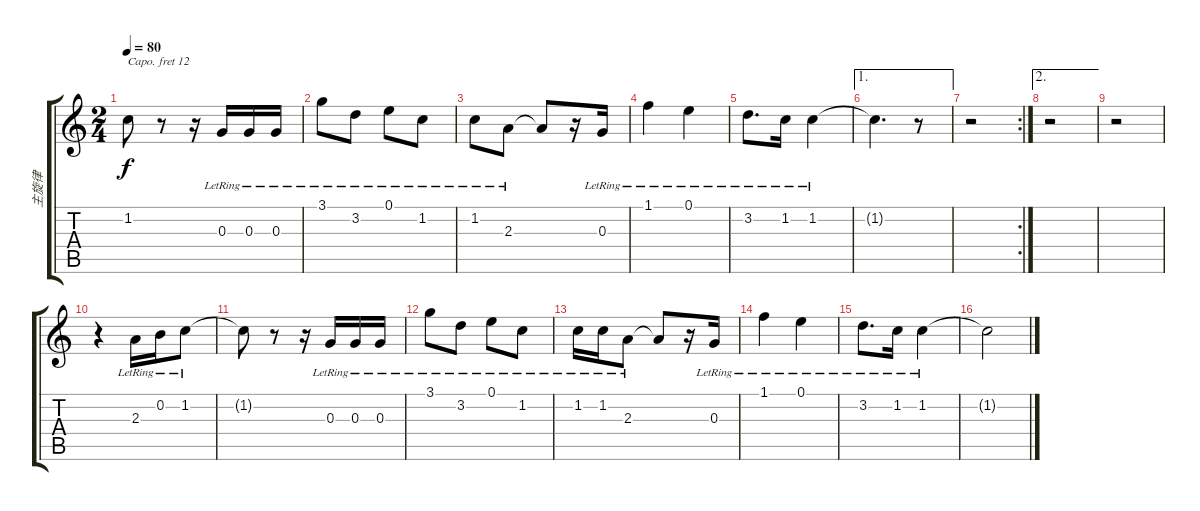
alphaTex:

\track ("主旋律" "主旋律") {instrument acousticgrandpiano}
\staff {score tabs}
\capo 12
\tuning (E4 B3 G3 D3 A2 E2) {hide}
\ts (2 4)
\tempo 80
\clef g2
\ks c
1.2{t}.8{dy f} r.8 r.16 0.3{lr}.16 0.3{lr}.16 0.3{lr}.16 |
3.1{lr}.8 3.2{lr}.8 0.1{lr}.8 1.2{lr}.8 |
1.2{lr}.8 2.3{lr}.8 2.3{t}.8 r.16 0.3{lr}.16 |
1.1{lr}.4 0.1{lr}.4 |
3.2{lr}.8{d} 1.2{lr}.16 1.2{lr}.4 |
\ae 1
1.2{t}.4{d} r.8 |
\rc 2
r.2 |
\ae 2
r.2 |
r.2 |
r.4 2.3{lr}.16 0.2{lr}.16 1.2{lr}.8 |
1.2{t}.8 r.8 r.16 0.3{lr}.16 0.3{lr}.16 0.3{lr}.16 |
3.1{lr}.8 3.2{lr}.8 0.1{lr}.8 1.2{lr}.8 |
1.2{lr}.16 1.2{lr}.16 2.3{lr}.8 2.3{t}.8 r.16 0.3{lr}.16 |
1.1{lr}.4 0.1{lr}.4 |
3.2{lr}.8{d} 1.2{lr}.16 1.2{lr}.4 |
1.2{t}.2
